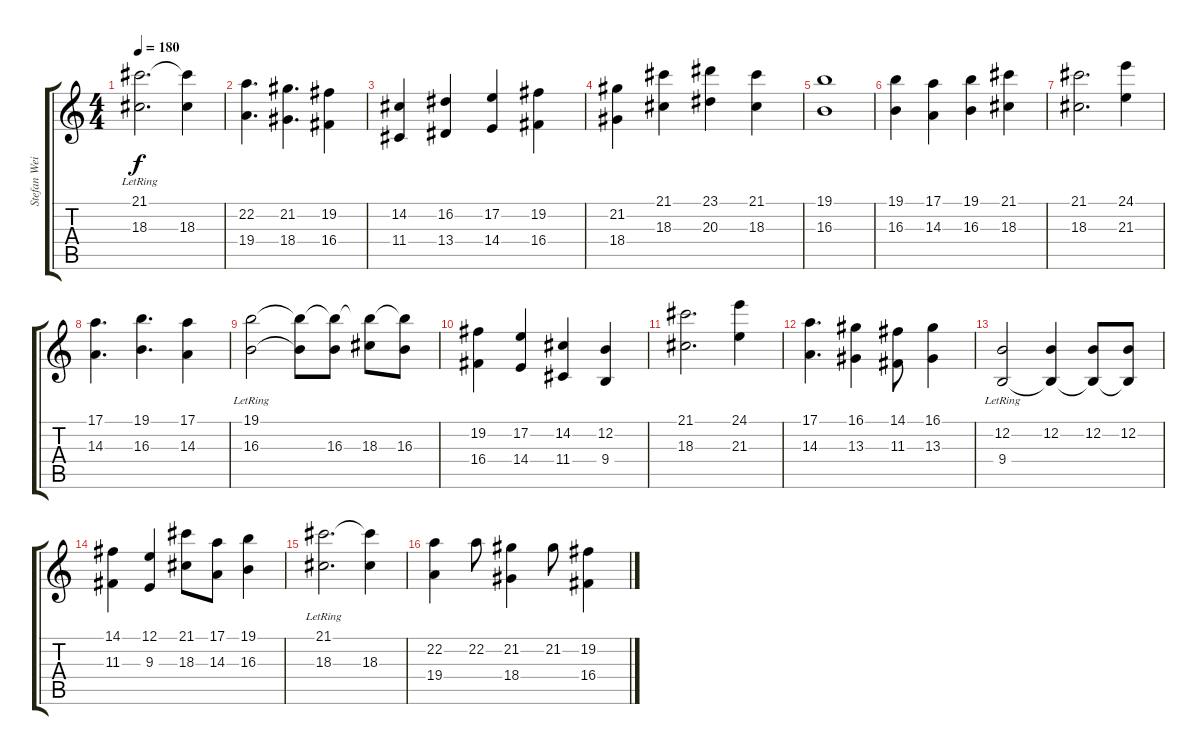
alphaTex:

\track ("Stefan Weiler - R Hand" "Stefan Wei") {instrument electricgrandpiano}
\staff {score tabs}
\tuning (E4 B3 G3 D3 A2 E2) {hide}
\ts (4 4)
\tempo 180
\clef g2
\ks c
(21.1{lr} 18.3).2{d dy f} (21.1{t} 18.3).4 |
(22.2 19.4).4{d} (21.2 18.4).4{d} (19.2 16.4).4 |
(14.2 11.4).4 (16.2 13.4).4 (17.2 14.4).4 (19.2 16.4).4 |
(21.2 18.4).4 (21.1 18.3).4 (23.1 20.3).4 (21.1 18.3).4 |
(19.1 16.3).1 |
(19.1 16.3).4 (17.1 14.3).4 (19.1 16.3).4 (21.1 18.3).4 |
(21.1 18.3).2{d} (24.1 21.3).4 |
(17.1 14.3).4{d} (19.1 16.3).4{d} (17.1 14.3).4 |
(19.1{lr} 16.3{lr}).2 (19.1{t} 16.3{t}).8 (19.1{t} 16.3).8 (19.1{t} 18.3).8 (19.1{t} 16.3).8 |
(19.2 16.4).4 (17.2 14.4).4 (14.2 11.4).4 (12.2 9.4).4 |
(21.1 18.3).2{d} (24.1 21.3).4 |
(17.1 14.3).4{d} (16.1 13.3).4 (14.1 11.3).8 (16.1 13.3).4 |
(12.2 9.4{lr}).2 (12.2 9.4{t}).4 (12.2 9.4{t}).8 (12.2 9.4{t}).8 |
(14.1 11.3).4 (12.1 9.3).4 (21.1 18.3).8 (17.1 14.3).8 (19.1 16.3).4 |
(21.1{lr} 18.3).2{d} (21.1{t} 18.3).4 |
(22.2 19.4).4 22.2.8 (21.2 18.4).4 21.2.8 (19.2 16.4).4
